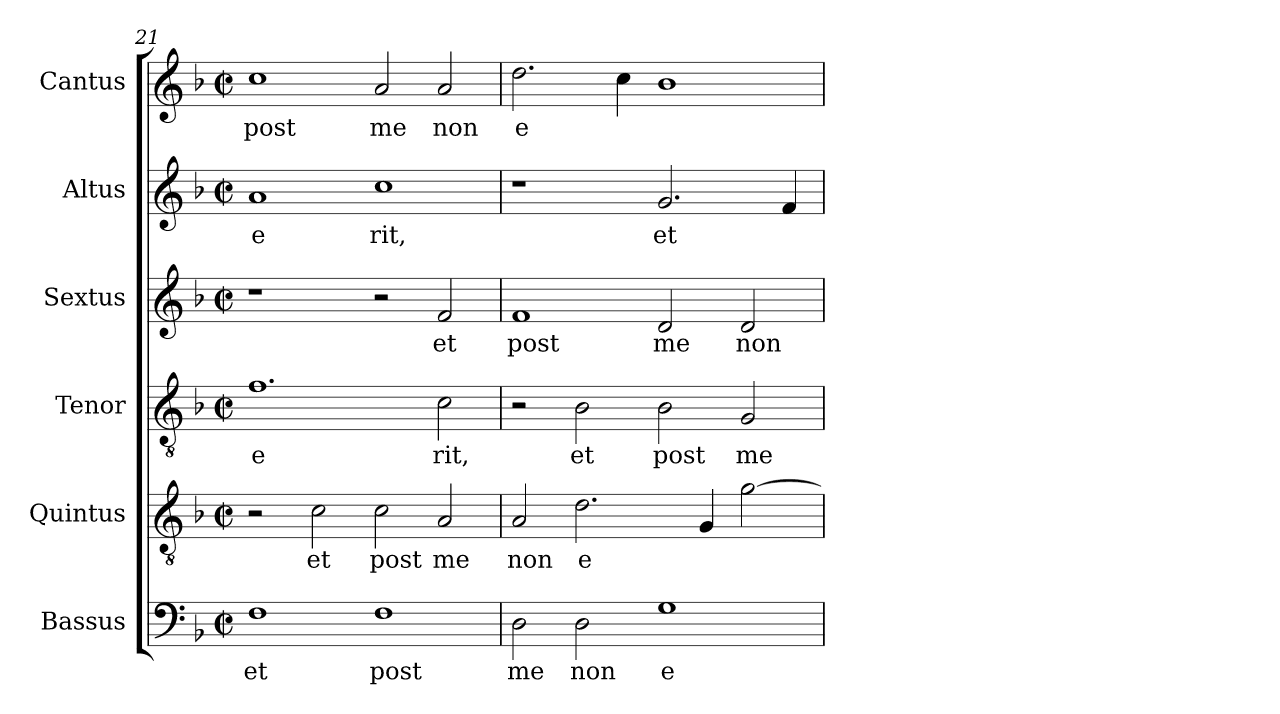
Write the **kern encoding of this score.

**kern	**text	**kern	**text	**kern	**text	**kern	**text	**kern	**text	**kern	**text
*part6	*part6	*part5	*part5	*part4	*part4	*part3	*part3	*part2	*part2	*part1	*part1
*staff6	*staff6	*staff5	*staff5	*staff4	*staff4	*staff3	*staff3	*staff2	*staff2	*staff1	*staff1
*I"Bassus	*	*I"Quintus	*	*I"Tenor	*	*I"Sextus	*	*I"Altus	*	*I"Cantus	*
*clefF4	*	*clefGv2	*	*clefGv2	*	*clefG2	*	*clefG2	*	*clefG2	*
*k[b-]	*	*k[b-]	*	*k[b-]	*	*k[b-]	*	*k[b-]	*	*k[b-]	*
*F:	*	*F:	*	*F:	*	*F:	*	*F:	*	*F:	*
*M2/2	*	*M2/2	*	*M2/2	*	*M2/2	*	*M2/2	*	*M2/2	*
*met(c|)	*	*met(c|)	*	*met(c|)	*	*met(c|)	*	*met(c|)	*	*met(c|)	*
=21	=21	=21	=21	=21	=21	=21	=21	=21	=21	=21	=21
!	!LO:LY:b:cj	!	!	!	!LO:LY:b:cj	!	!	!	!LO:LY:b:cj	!	!LO:LY:b:cj
1F	et	2r	.	1.f	e	1r	.	1a	e	1cc	post
!	!	!	!LO:LY:b:cj	!	!	!	!	!	!	!	!
.	.	2c\	et	.	.	.	.	.	.	.	.
!	!LO:LY:b:cj	!	!LO:LY:b:cj	!	!	!	!	!	!LO:LY:b:cj	!	!LO:LY:b:cj
1F	post	2c\	post	.	.	2r	.	1cc	rit,	2a/	me
!	!	!	!LO:LY:b:cj	!	!LO:LY:b:cj	!	!LO:LY:b:cj	!	!	!	!LO:LY:b:cj
.	.	2A/	me	2c\	rit,	2f/	et	.	.	2a/	non
=22	=22	=22	=22	=22	=22	=22	=22	=22	=22	=22	=22
!	!LO:LY:b:cj	!	!LO:LY:b:cj	!	!	!	!LO:LY:b:cj	!	!	!	!LO:LY:b:cj
2D\	me	2A/	non	2r	.	1f	post	1r	.	2.dd\	e
!	!LO:LY:b:cj	!	!LO:LY:b:cj	!	!LO:LY:b:cj	!	!	!	!	!	!
2D\	non	2.d\	e	2B-\	et	.	.	.	.	.	.
!	!	!	!	!	!	!	!	!	!	!	!LO:LY:b:cj
.	.	.	.	.	.	.	.	.	.	4cc\	.
!	!LO:LY:b:cj	!	!	!	!LO:LY:b:cj	!	!LO:LY:b:cj	!	!LO:LY:b:cj	!	!LO:LY:b:cj
1G	e	.	.	2B-\	post	2d/	me	2.g/	et	1b-	.
!	!	!	!LO:LY:b:cj	!	!	!	!	!	!	!	!
.	.	4G/	.	.	.	.	.	.	.	.	.
!	!	!	!LO:LY:b:cj	!	!LO:LY:b:cj	!	!LO:LY:b:cj	!	!	!	!
.	.	[>2g\	.	2G/	me	2d/	non	.	.	.	.
!	!	!	!	!	!	!	!	!	!LO:LY:b:cj	!	!
.	.	.	.	.	.	.	.	4f/	.	.	.
=	=	=	=	=	=	=	=	=	=	=	=
*-	*-	*-	*-	*-	*-	*-	*-	*-	*-	*-	*-
